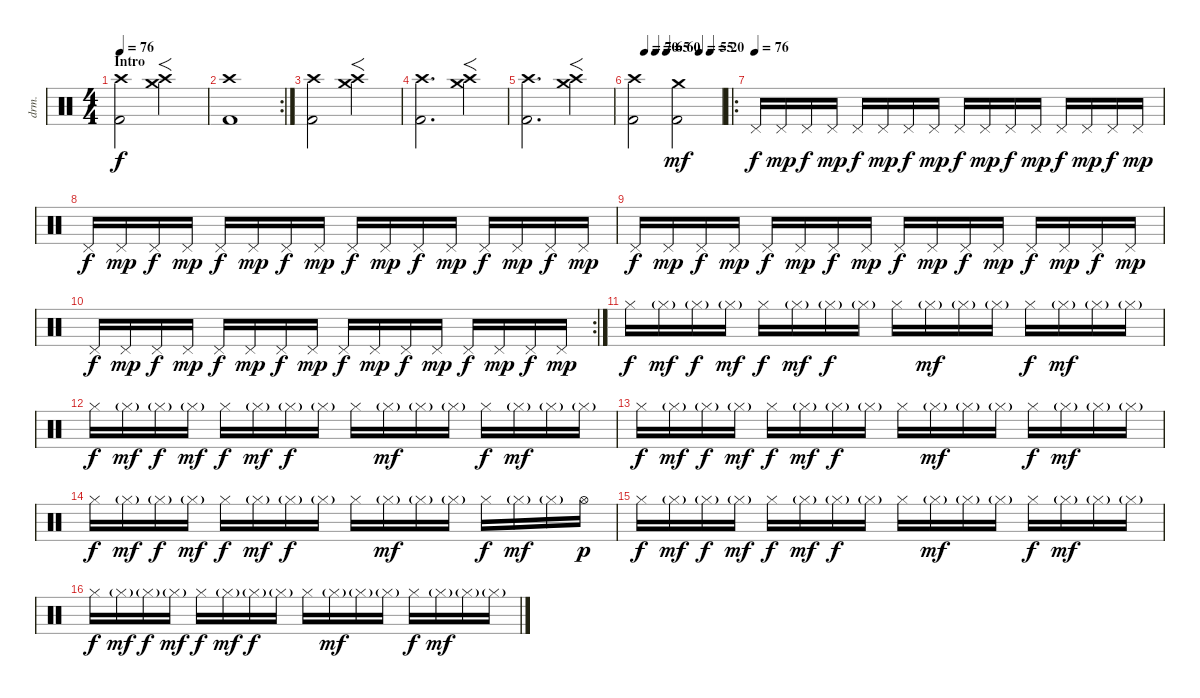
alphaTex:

\defaultSystemsLayout 4
\bracketExtendMode groupsimilarinstruments
\otherSystemsTrackNameOrientation horizontal
\track ("Nicko McBrain" "drm.") {instrument percussion}
\staff {score}
\articulation defaults
\ts (4 4)
\section ("" "Intro")
\tempo 76
\clef neutral
\ks c
("Crash high (hit)" "Kick (hit) 2").2{dy f} ("Crash high (hit)" "Crash medium (hit)").2{f} |
\rc 2
("Crash high (hit)" "Kick (hit) 2").1 |
("Crash high (hit)" "Kick (hit) 2").2 ("Crash high (hit)" "Crash medium (hit)").2{f} |
("Crash high (hit)" "Kick (hit) 2").2{d} ("Crash high (hit)" "Crash medium (hit)").4{f} |
("Crash high (hit)" "Kick (hit) 2").2{d} ("Crash high (hit)" "Crash medium (hit)").4{f} |
\tempo (70 0.125)
\tempo (65 0.25)
\tempo (60 0.375)
\tempo (55 0.75)
\tempo (20 0.875)
("Kick (hit) 2" "Crash high (hit)").2 ("Crash medium (hit)" "Kick (hit) 2").2{dy mf} |
\ro
\tempo (76)
"Pedal Hi-Hat (hit)".16{dy f} "Pedal Hi-Hat (hit)".16{dy mp} "Pedal Hi-Hat (hit)".16{dy f} "Pedal Hi-Hat (hit)".16{dy mp} "Pedal Hi-Hat (hit)".16{dy f} "Pedal Hi-Hat (hit)".16{dy mp} "Pedal Hi-Hat (hit)".16{dy f} "Pedal Hi-Hat (hit)".16{dy mp} "Pedal Hi-Hat (hit)".16{dy f} "Pedal Hi-Hat (hit)".16{dy mp} "Pedal Hi-Hat (hit)".16{dy f} "Pedal Hi-Hat (hit)".16{dy mp} "Pedal Hi-Hat (hit)".16{dy f} "Pedal Hi-Hat (hit)".16{dy mp} "Pedal Hi-Hat (hit)".16{dy f} "Pedal Hi-Hat (hit)".16{dy mp} |
"Pedal Hi-Hat (hit)".16{dy f} "Pedal Hi-Hat (hit)".16{dy mp} "Pedal Hi-Hat (hit)".16{dy f} "Pedal Hi-Hat (hit)".16{dy mp} "Pedal Hi-Hat (hit)".16{dy f} "Pedal Hi-Hat (hit)".16{dy mp} "Pedal Hi-Hat (hit)".16{dy f} "Pedal Hi-Hat (hit)".16{dy mp} "Pedal Hi-Hat (hit)".16{dy f} "Pedal Hi-Hat (hit)".16{dy mp} "Pedal Hi-Hat (hit)".16{dy f} "Pedal Hi-Hat (hit)".16{dy mp} "Pedal Hi-Hat (hit)".16{dy f} "Pedal Hi-Hat (hit)".16{dy mp} "Pedal Hi-Hat (hit)".16{dy f} "Pedal Hi-Hat (hit)".16{dy mp} |
"Pedal Hi-Hat (hit)".16{dy f} "Pedal Hi-Hat (hit)".16{dy mp} "Pedal Hi-Hat (hit)".16{dy f} "Pedal Hi-Hat (hit)".16{dy mp} "Pedal Hi-Hat (hit)".16{dy f} "Pedal Hi-Hat (hit)".16{dy mp} "Pedal Hi-Hat (hit)".16{dy f} "Pedal Hi-Hat (hit)".16{dy mp} "Pedal Hi-Hat (hit)".16{dy f} "Pedal Hi-Hat (hit)".16{dy mp} "Pedal Hi-Hat (hit)".16{dy f} "Pedal Hi-Hat (hit)".16{dy mp} "Pedal Hi-Hat (hit)".16{dy f} "Pedal Hi-Hat (hit)".16{dy mp} "Pedal Hi-Hat (hit)".16{dy f} "Pedal Hi-Hat (hit)".16{dy mp} |
\rc 2 "Pedal Hi-Hat (hit)".16{dy f} "Pedal Hi-Hat (hit)".16{dy mp} "Pedal Hi-Hat (hit)".16{dy f} "Pedal Hi-Hat (hit)".16{dy mp} "Pedal Hi-Hat (hit)".16{dy f} "Pedal Hi-Hat (hit)".16{dy mp} "Pedal Hi-Hat (hit)".16{dy f} "Pedal Hi-Hat (hit)".16{dy mp} "Pedal Hi-Hat (hit)".16{dy f} "Pedal Hi-Hat (hit)".16{dy mp} "Pedal Hi-Hat (hit)".16{dy f} "Pedal Hi-Hat (hit)".16{dy mp} "Pedal Hi-Hat (hit)".16{dy f} "Pedal Hi-Hat (hit)".16{dy mp} "Pedal Hi-Hat (hit)".16{dy f} "Pedal Hi-Hat (hit)".16{dy mp}
|
"Hi-Hat (closed)".16{dy f} "Hi-Hat (closed)"{g}.16{dy mf} "Hi-Hat (closed)"{g}.16{dy f} "Hi-Hat (closed)"{g}.16{dy mf} "Hi-Hat (closed)".16{dy f} "Hi-Hat (closed)"{g}.16{dy mf} "Hi-Hat (closed)"{g}.16{dy f} "Hi-Hat (closed)"{g}.16 "Hi-Hat (closed)".16 "Hi-Hat (closed)"{g}.16{dy mf} "Hi-Hat (closed)"{g}.16 "Hi-Hat (closed)"{g}.16 "Hi-Hat (closed)".16{dy f} "Hi-Hat (closed)"{g}.16{dy mf} "Hi-Hat (closed)"{g}.16 "Hi-Hat (closed)"{g}.16 |
"Hi-Hat (closed)".16{dy f} "Hi-Hat (closed)"{g}.16{dy mf} "Hi-Hat (closed)"{g}.16{dy f} "Hi-Hat (closed)"{g}.16{dy mf} "Hi-Hat (closed)".16{dy f} "Hi-Hat (closed)"{g}.16{dy mf} "Hi-Hat (closed)"{g}.16{dy f} "Hi-Hat (closed)"{g}.16 "Hi-Hat (closed)".16 "Hi-Hat (closed)"{g}.16{dy mf} "Hi-Hat (closed)"{g}.16 "Hi-Hat (closed)"{g}.16 "Hi-Hat (closed)".16{dy f} "Hi-Hat (closed)"{g}.16{dy mf} "Hi-Hat (closed)"{g}.16 "Hi-Hat (closed)"{g}.16 |
"Hi-Hat (closed)".16{dy f} "Hi-Hat (closed)"{g}.16{dy mf} "Hi-Hat (closed)"{g}.16{dy f} "Hi-Hat (closed)"{g}.16{dy mf} "Hi-Hat (closed)".16{dy f} "Hi-Hat (closed)"{g}.16{dy mf} "Hi-Hat (closed)"{g}.16{dy f} "Hi-Hat (closed)"{g}.16 "Hi-Hat (closed)".16 "Hi-Hat (closed)"{g}.16{dy mf} "Hi-Hat (closed)"{g}.16 "Hi-Hat (closed)"{g}.16 "Hi-Hat (closed)".16{dy f} "Hi-Hat (closed)"{g}.16{dy mf} "Hi-Hat (closed)"{g}.16 "Hi-Hat (closed)"{g}.16 |
"Hi-Hat (closed)".16{dy f} "Hi-Hat (closed)"{g}.16{dy mf} "Hi-Hat (closed)"{g}.16{dy f} "Hi-Hat (closed)"{g}.16{dy mf} "Hi-Hat (closed)".16{dy f} "Hi-Hat (closed)"{g}.16{dy mf} "Hi-Hat (closed)"{g}.16{dy f} "Hi-Hat (closed)"{g}.16 "Hi-Hat (closed)".16 "Hi-Hat (closed)"{g}.16{dy mf} "Hi-Hat (closed)"{g}.16 "Hi-Hat (closed)"{g}.16 "Hi-Hat (closed)".16{dy f} "Hi-Hat (closed)"{g}.16{dy mf} "Hi-Hat (closed)"{g}.16 "Hi-Hat (open)".16{dy p} |
"Hi-Hat (closed)".16{dy f} "Hi-Hat (closed)"{g}.16{dy mf} "Hi-Hat (closed)"{g}.16{dy f} "Hi-Hat (closed)"{g}.16{dy mf} "Hi-Hat (closed)".16{dy f} "Hi-Hat (closed)"{g}.16{dy mf} "Hi-Hat (closed)"{g}.16{dy f} "Hi-Hat (closed)"{g}.16 "Hi-Hat (closed)".16 "Hi-Hat (closed)"{g}.16{dy mf} "Hi-Hat (closed)"{g}.16 "Hi-Hat (closed)"{g}.16 "Hi-Hat (closed)".16{dy f} "Hi-Hat (closed)"{g}.16{dy mf} "Hi-Hat (closed)"{g}.16 "Hi-Hat (closed)"{g}.16 |
"Hi-Hat (closed)".16{dy f} "Hi-Hat (closed)"{g}.16{dy mf} "Hi-Hat (closed)"{g}.16{dy f} "Hi-Hat (closed)"{g}.16{dy mf} "Hi-Hat (closed)".16{dy f} "Hi-Hat (closed)"{g}.16{dy mf} "Hi-Hat (closed)"{g}.16{dy f} "Hi-Hat (closed)"{g}.16 "Hi-Hat (closed)".16 "Hi-Hat (closed)"{g}.16{dy mf} "Hi-Hat (closed)"{g}.16 "Hi-Hat (closed)"{g}.16 "Hi-Hat (closed)".16{dy f} "Hi-Hat (closed)"{g}.16{dy mf} "Hi-Hat (closed)"{g}.16 "Hi-Hat (closed)"{g}.16
